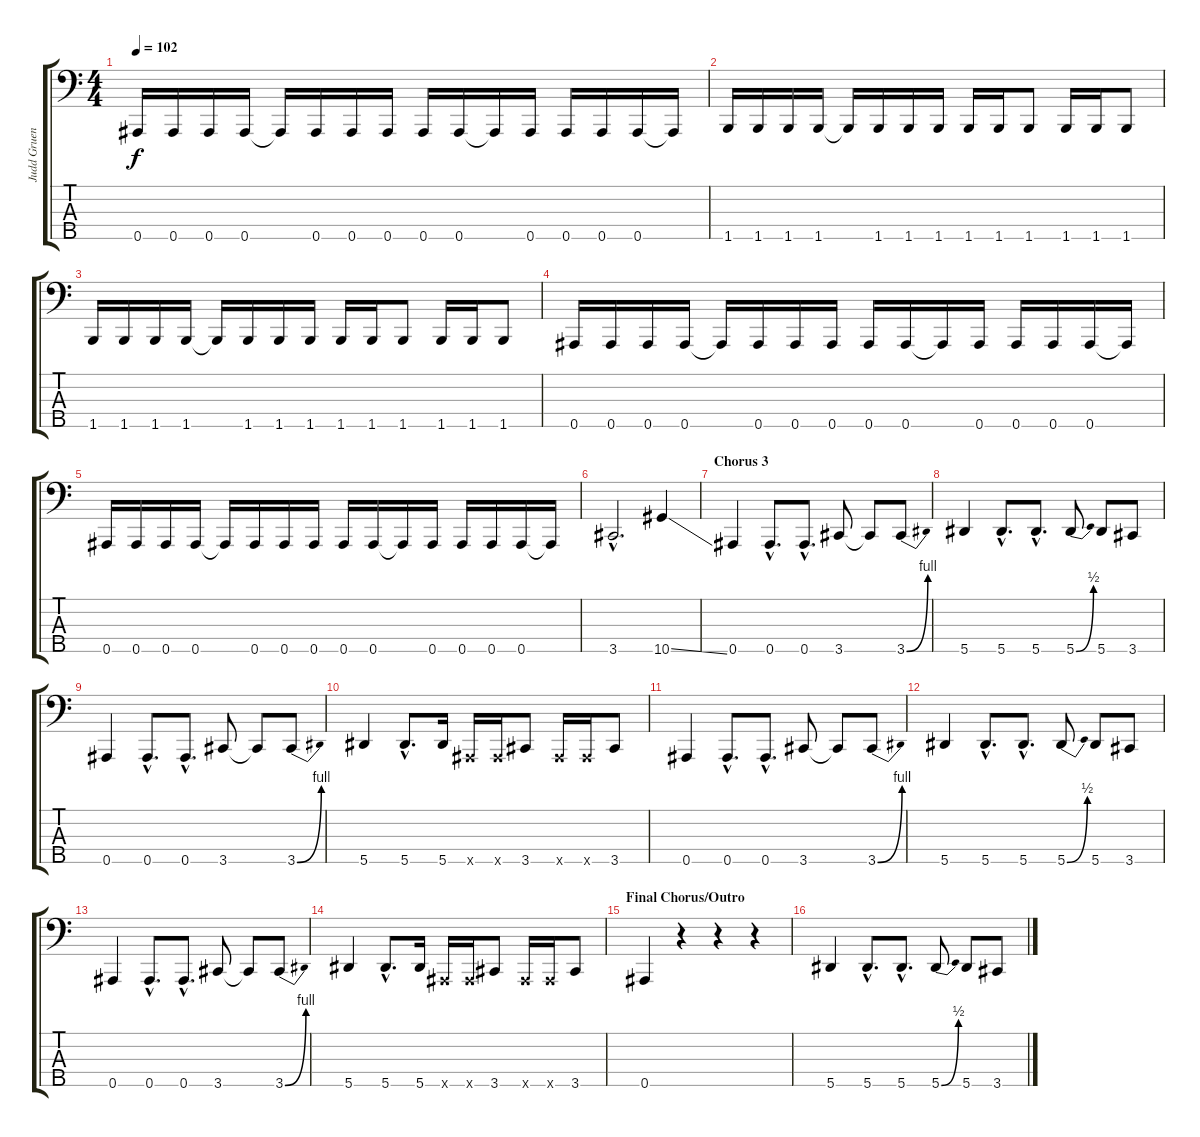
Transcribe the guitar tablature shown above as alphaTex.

\track ("Judd Gruenbaum (Bass)" "Judd Gruen") {instrument electricbasspick}
\staff {score tabs}
\tuning (Gb2 Db2 Ab1 Eb1 Bb0) {hide}
\ts (4 4)
\tempo 102
\clef f4
\ks c
0.5.16{dy f} 0.5.16 0.5.16 0.5.16 0.5{t}.16 0.5.16 0.5.16 0.5.16 0.5.16 0.5.16 0.5{t}.16 0.5.16 0.5.16 0.5.16 0.5.16 0.5{t}.16 |
1.5.16 1.5.16 1.5.16 1.5.16 1.5{t}.16 1.5.16 1.5.16 1.5.16 1.5.16 1.5.16 1.5.8 1.5.16 1.5.16 1.5.8 |
1.5.16 1.5.16 1.5.16 1.5.16 1.5{t}.16 1.5.16 1.5.16 1.5.16 1.5.16 1.5.16 1.5.8 1.5.16 1.5.16 1.5.8 |
0.5.16 0.5.16 0.5.16 0.5.16 0.5{t}.16 0.5.16 0.5.16 0.5.16 0.5.16 0.5.16 0.5{t}.16 0.5.16 0.5.16 0.5.16 0.5.16 0.5{t}.16 |
0.5.16 0.5.16 0.5.16 0.5.16 0.5{t}.16 0.5.16 0.5.16 0.5.16 0.5.16 0.5.16 0.5{t}.16 0.5.16 0.5.16 0.5.16 0.5.16 0.5{t}.16 |
3.5{hac}.2{d} 10.5{ss}.4 |
\section ("" "Chorus 3")
0.5.4 0.5{hac}.8{d} 0.5{hac}.8{d} 3.5.8 3.5{t}.8 3.5{be (bend 0 0 60 4)}.8 |
5.5.4 5.5{hac}.8{d} 5.5{hac}.8{d} 5.5{be (bend 0 0 60 2)}.8 5.5.8 3.5.8 |
0.5.4 0.5{hac}.8{d} 0.5{hac}.8{d} 3.5.8 3.5{t}.8 3.5{be (bend 0 0 60 4)}.8 |
5.5.4 5.5{hac}.8{d} 5.5.16 0.5{x}.16 0.5{x}.16 3.5.8 0.5{x}.16 0.5{x}.16 3.5.8 |
0.5.4 0.5{hac}.8{d} 0.5{hac}.8{d} 3.5.8 3.5{t}.8 3.5{be (bend 0 0 60 4)}.8 |
5.5.4 5.5{hac}.8{d} 5.5{hac}.8{d} 5.5{be (bend 0 0 60 2)}.8 5.5.8 3.5.8 |
0.5.4 0.5{hac}.8{d} 0.5{hac}.8{d} 3.5.8 3.5{t}.8 3.5{be (bend 0 0 60 4)}.8 |
5.5.4 5.5{hac}.8{d} 5.5.16 0.5{x}.16 0.5{x}.16 3.5.8 0.5{x}.16 0.5{x}.16 3.5.8 |
\section ("" "Final Chorus/Outro")
0.5.4 r.4 r.4 r.4 |
5.5.4 5.5{hac}.8{d} 5.5{hac}.8{d} 5.5{be (bend 0 0 60 2)}.8 5.5.8 3.5.8
